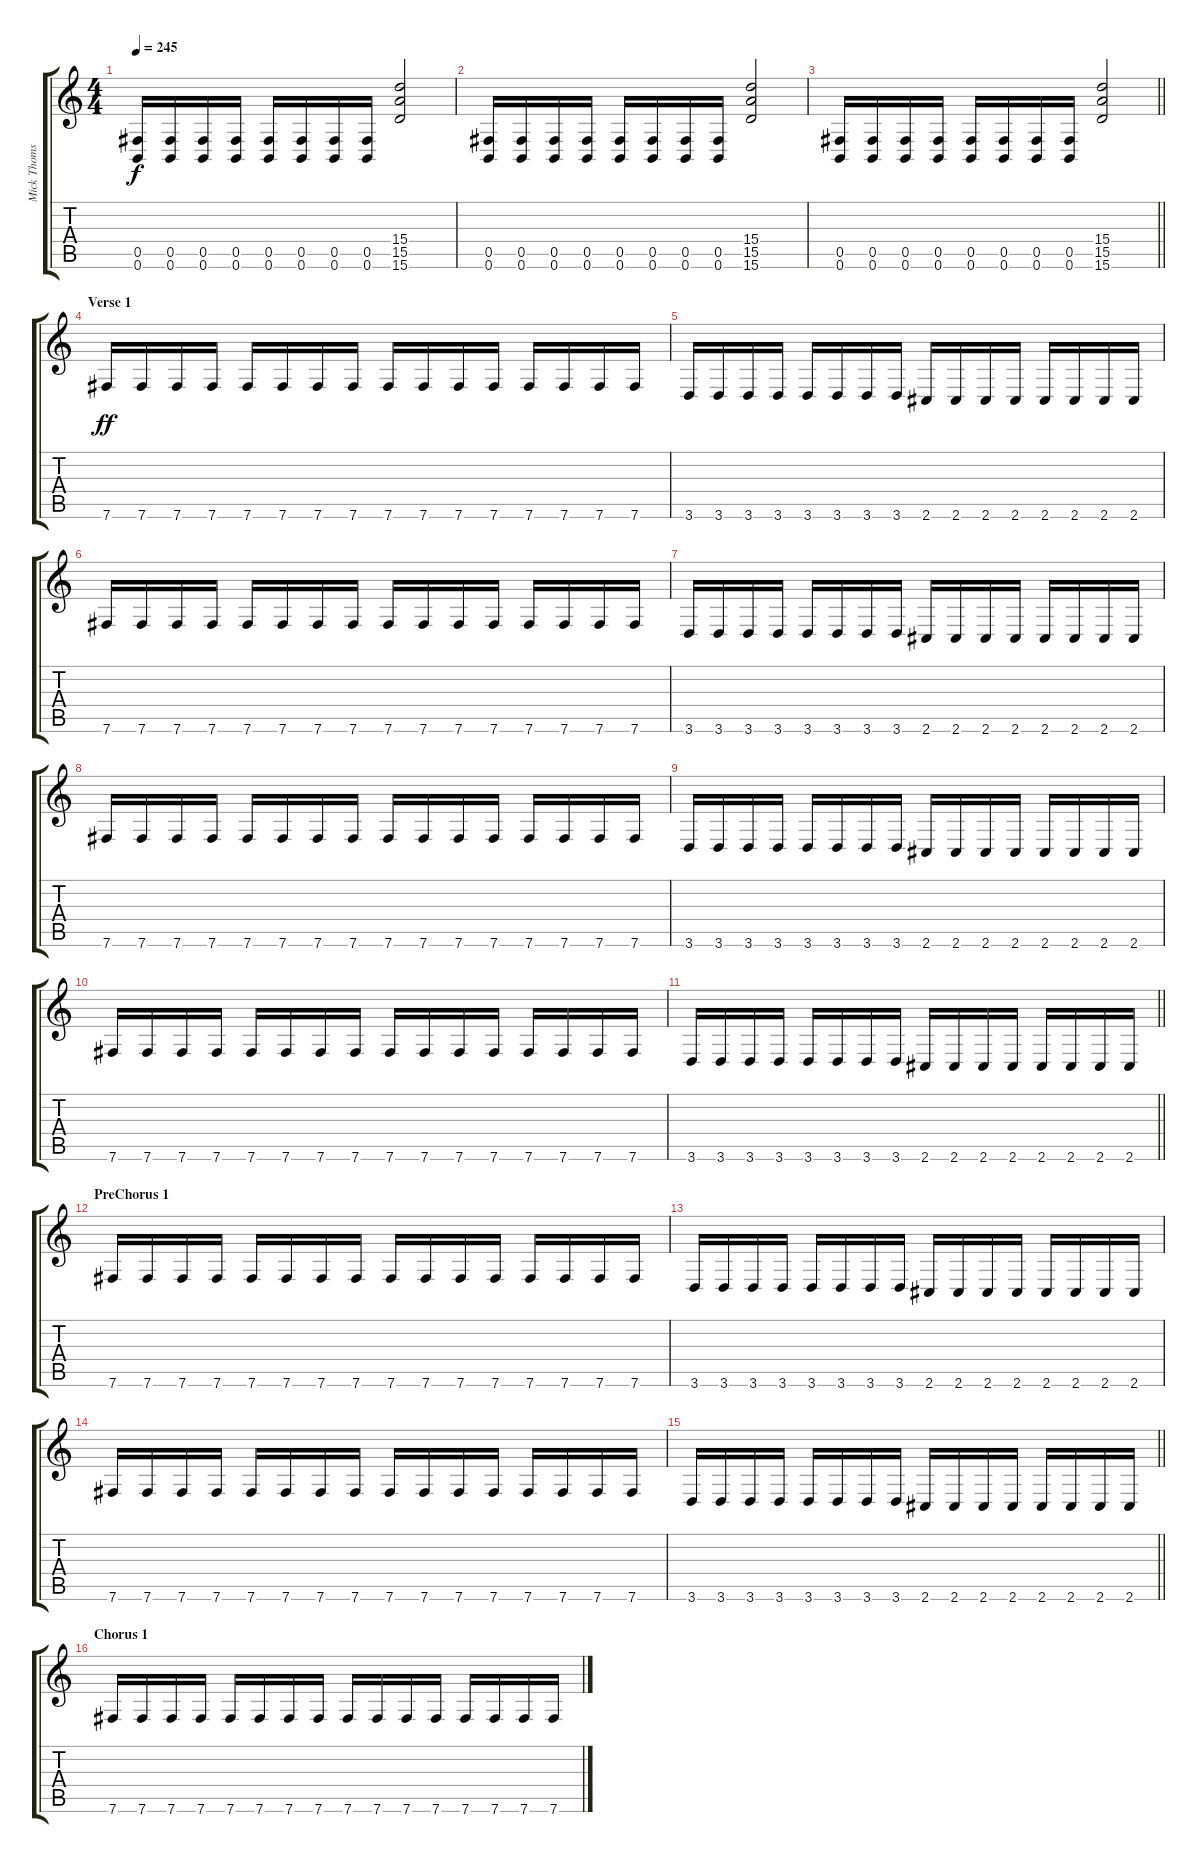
\track ("Mick Thomson" "Mick Thoms") {instrument distortionguitar}
\staff {score tabs}
\tuning (Db4 Ab3 E3 B2 Gb2 B1) {hide}
\ts (4 4)
\tempo 245
\clef g2
\ks c
(0.5 0.6).16{dy f} (0.5 0.6).16 (0.5 0.6).16 (0.5 0.6).16 (0.5 0.6).16 (0.5 0.6).16 (0.5 0.6).16 (0.5 0.6).16 (15.4 15.5 15.6).2 |
(0.5 0.6).16 (0.5 0.6).16 (0.5 0.6).16 (0.5 0.6).16 (0.5 0.6).16 (0.5 0.6).16 (0.5 0.6).16 (0.5 0.6).16 (15.4 15.5 15.6).2 |
\barLineRight lightlight
(0.5 0.6).16 (0.5 0.6).16 (0.5 0.6).16 (0.5 0.6).16 (0.5 0.6).16 (0.5 0.6).16 (0.5 0.6).16 (0.5 0.6).16 (15.4 15.5 15.6).2 |
\section ("" "Verse 1")
7.6.16{dy ff} 7.6.16 7.6.16 7.6.16 7.6.16 7.6.16 7.6.16 7.6.16 7.6.16 7.6.16 7.6.16 7.6.16 7.6.16 7.6.16 7.6.16 7.6.16 |
3.6.16 3.6.16 3.6.16 3.6.16 3.6.16 3.6.16 3.6.16 3.6.16 2.6.16 2.6.16 2.6.16 2.6.16 2.6.16 2.6.16 2.6.16 2.6.16 |
7.6.16 7.6.16 7.6.16 7.6.16 7.6.16 7.6.16 7.6.16 7.6.16 7.6.16 7.6.16 7.6.16 7.6.16 7.6.16 7.6.16 7.6.16 7.6.16 |
3.6.16 3.6.16 3.6.16 3.6.16 3.6.16 3.6.16 3.6.16 3.6.16 2.6.16 2.6.16 2.6.16 2.6.16 2.6.16 2.6.16 2.6.16 2.6.16 |
7.6.16 7.6.16 7.6.16 7.6.16 7.6.16 7.6.16 7.6.16 7.6.16 7.6.16 7.6.16 7.6.16 7.6.16 7.6.16 7.6.16 7.6.16 7.6.16 |
3.6.16 3.6.16 3.6.16 3.6.16 3.6.16 3.6.16 3.6.16 3.6.16 2.6.16 2.6.16 2.6.16 2.6.16 2.6.16 2.6.16 2.6.16 2.6.16 |
7.6.16 7.6.16 7.6.16 7.6.16 7.6.16 7.6.16 7.6.16 7.6.16 7.6.16 7.6.16 7.6.16 7.6.16 7.6.16 7.6.16 7.6.16 7.6.16 |
\barLineRight lightlight
3.6.16 3.6.16 3.6.16 3.6.16 3.6.16 3.6.16 3.6.16 3.6.16 2.6.16 2.6.16 2.6.16 2.6.16 2.6.16 2.6.16 2.6.16 2.6.16 |
\section ("" "PreChorus 1")
7.6.16 7.6.16 7.6.16 7.6.16 7.6.16 7.6.16 7.6.16 7.6.16 7.6.16 7.6.16 7.6.16 7.6.16 7.6.16 7.6.16 7.6.16 7.6.16 |
3.6.16 3.6.16 3.6.16 3.6.16 3.6.16 3.6.16 3.6.16 3.6.16 2.6.16 2.6.16 2.6.16 2.6.16 2.6.16 2.6.16 2.6.16 2.6.16 |
7.6.16 7.6.16 7.6.16 7.6.16 7.6.16 7.6.16 7.6.16 7.6.16 7.6.16 7.6.16 7.6.16 7.6.16 7.6.16 7.6.16 7.6.16 7.6.16 |
\barLineRight lightlight
3.6.16 3.6.16 3.6.16 3.6.16 3.6.16 3.6.16 3.6.16 3.6.16 2.6.16 2.6.16 2.6.16 2.6.16 2.6.16 2.6.16 2.6.16 2.6.16 |
\section ("" "Chorus 1")
7.6.16 7.6.16 7.6.16 7.6.16 7.6.16 7.6.16 7.6.16 7.6.16 7.6.16 7.6.16 7.6.16 7.6.16 7.6.16 7.6.16 7.6.16 7.6.16
